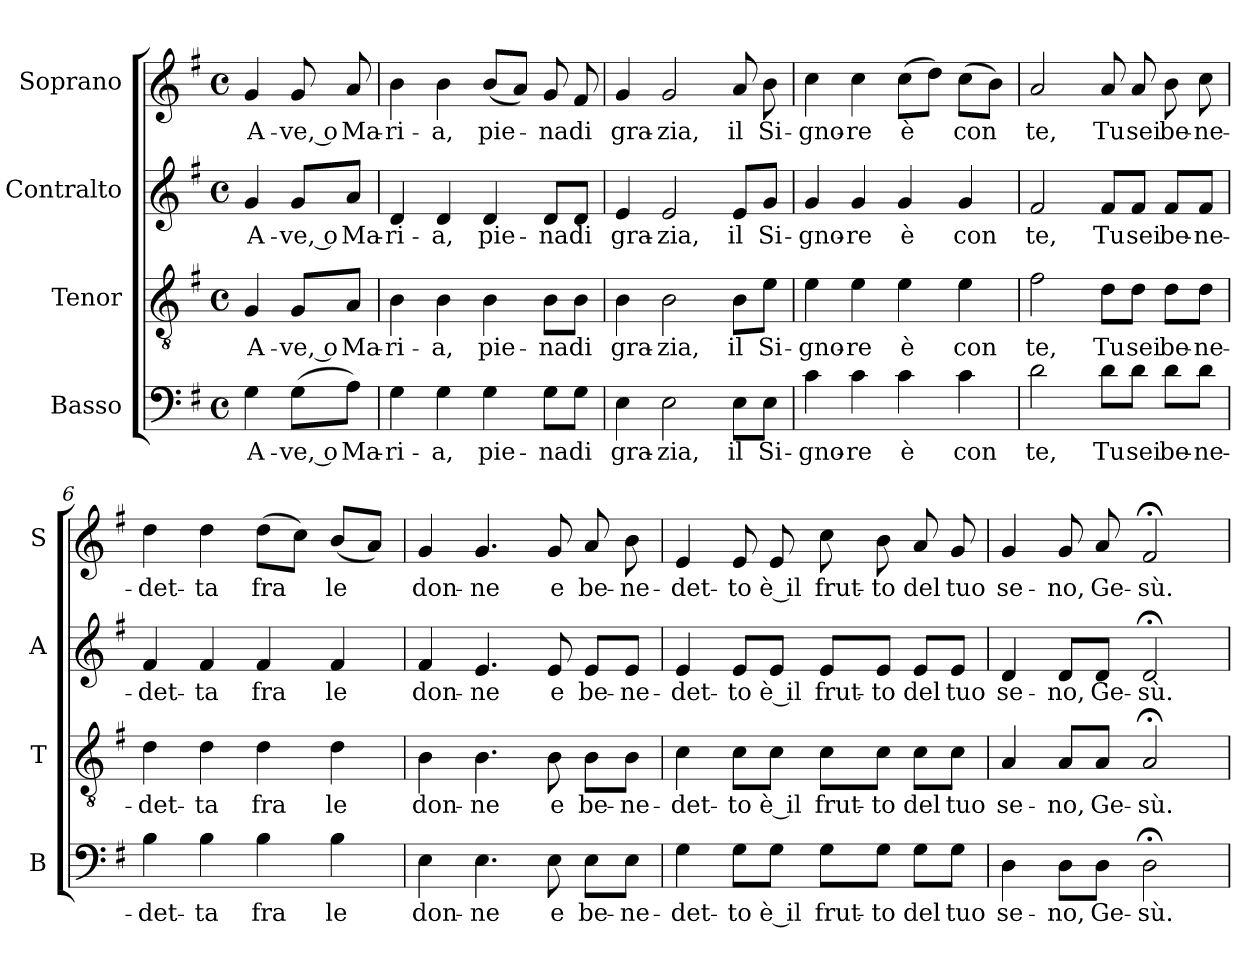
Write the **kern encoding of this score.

**kern	**text	**kern	**text	**kern	**text	**kern	**text
*part4	*part4	*part3	*part3	*part2	*part2	*part1	*part1
*staff4	*staff4	*staff3	*staff3	*staff2	*staff2	*staff1	*staff1
*I"Basso	*	*I"Tenor	*	*I"Contralto	*	*I"Soprano	*
*I'B	*	*I'T	*	*I'A	*	*I'S	*
!!LO:PB:g=z
*stria5	*	*stria5	*	*stria5	*	*stria5	*
*clefF4	*	*clefGv2	*	*clefG2	*	*clefG2	*
*k[f#]	*	*k[f#]	*	*k[f#]	*	*k[f#]	*
*G:	*	*G:	*	*G:	*	*G:	*
*M4/4	*	*M4/4	*	*M4/4	*	*M4/4	*
*met(c)	*	*met(c)	*	*met(c)	*	*met(c)	*
=1	=1	=1	=1	=1	=1	=1	=1
!	!LO:LY:b:cj	!	!LO:LY:b:cj	!	!LO:LY:b:cj	!	!LO:LY:b:cj
4G\	A-	4G/	A-	4g/	A-	4g/	A-
!	!LO:LY:b:rj	!	!LO:LY:b:rj	!	!LO:LY:b:rj	!	!LO:LY:b:rj
(<8G\L	-ve, o	8G/L	-ve, o	8g/L	-ve, o	8g/	-ve, o
!	!LO:LY:b:cj	!	!LO:LY:b:cj	!	!LO:LY:b:cj	!	!LO:LY:b:cj
8A\J)	Ma-	8A/J	Ma-	8a/J	Ma-	8a/	Ma-
=2	=2	=2	=2	=2	=2	=2	=2
!	!LO:LY:b:cj	!	!LO:LY:b:cj	!	!LO:LY:b:cj	!	!LO:LY:b:cj
4G\	-ri-	4B\	-ri-	4d/	-ri-	4b\	-ri-
!	!LO:LY:b:cj	!	!LO:LY:b:cj	!	!LO:LY:b:cj	!	!LO:LY:b:cj
4G\	-a,	4B\	-a,	4d/	-a,	4b\	-a,
!	!LO:LY:b:cj	!	!LO:LY:b:cj	!	!LO:LY:b:cj	!	!LO:LY:b:cj
4G\	pie-	4B\	pie-	4d/	pie-	(<8b/L	pie-
.	.	.	.	.	.	8a/J)	.
!	!LO:LY:b:cj	!	!LO:LY:b:cj	!	!LO:LY:b:cj	!	!LO:LY:b:cj
8G\L	-na	8B\L	-na	8d/L	-na	8g/	-na
!	!LO:LY:b:cj	!	!LO:LY:b:cj	!	!LO:LY:b:cj	!	!LO:LY:b:cj
8G\J	di	8B\J	di	8d/J	di	8f#/	di
=3	=3	=3	=3	=3	=3	=3	=3
!	!LO:LY:b:cj	!	!LO:LY:b:cj	!	!LO:LY:b:cj	!	!LO:LY:b:cj
4E\	gra-	4B\	gra-	4e/	gra-	4g/	gra-
!	!LO:LY:b:cj	!	!LO:LY:b:cj	!	!LO:LY:b:cj	!	!LO:LY:b:cj
2E\	-zia,	2B\	-zia,	2e/	-zia,	2g/	-zia,
!	!LO:LY:b:cj	!	!LO:LY:b:cj	!	!LO:LY:b:cj	!	!LO:LY:b:cj
8E\L	il	8B\L	il	8e/L	il	8a/	il
!	!LO:LY:b:cj	!	!LO:LY:b:cj	!	!LO:LY:b:cj	!	!LO:LY:b:cj
8E\J	Si-	8e\J	Si-	8g/J	Si-	8b\	Si-
!!LO:LB:g=z
=4	=4	=4	=4	=4	=4	=4	=4
!	!LO:LY:b:cj	!	!LO:LY:b:cj	!	!LO:LY:b:cj	!	!LO:LY:b:cj
4c\	-gno-	4e\	-gno-	4g/	-gno-	4cc\	-gno-
!	!LO:LY:b:cj	!	!LO:LY:b:cj	!	!LO:LY:b:cj	!	!LO:LY:b:cj
4c\	-re	4e\	-re	4g/	-re	4cc\	-re
!	!LO:LY:b:cj	!	!LO:LY:b:cj	!	!LO:LY:b:cj	!	!LO:LY:b:rj
4c\	è	4e\	è	4g/	è	(>8cc\L	è
.	.	.	.	.	.	8dd\J)	.
!	!LO:LY:b:cj	!	!LO:LY:b:cj	!	!LO:LY:b:cj	!	!LO:LY:b
4c\	con	4e\	con	4g/	con	(>8cc\L	con
.	.	.	.	.	.	8b\J)	.
=5	=5	=5	=5	=5	=5	=5	=5
!	!LO:LY:b:cj	!	!LO:LY:b:cj	!	!LO:LY:b:cj	!	!LO:LY:b:cj
2d\	te,	2f#\	te,	2f#/	te,	2a/	te,
!	!LO:LY:b:cj	!	!LO:LY:b:cj	!	!LO:LY:b:cj	!	!LO:LY:b:cj
8d\L	Tu	8d\L	Tu	8f#/L	Tu	8a/	Tu
!	!LO:LY:b:cj	!	!LO:LY:b:cj	!	!LO:LY:b:cj	!	!LO:LY:b:cj
8d\J	sei	8d\J	sei	8f#/J	sei	8a/	sei
!	!LO:LY:b:cj	!	!LO:LY:b:cj	!	!LO:LY:b:cj	!	!LO:LY:b:cj
8d\L	be-	8d\L	be-	8f#/L	be-	8b\	be-
!	!LO:LY:b:cj	!	!LO:LY:b:cj	!	!LO:LY:b:cj	!	!LO:LY:b:cj
8d\J	-ne-	8d\J	-ne-	8f#/J	-ne-	8cc\	-ne-
=6	=6	=6	=6	=6	=6	=6	=6
!	!LO:LY:b:cj	!	!LO:LY:b:cj	!	!LO:LY:b:cj	!	!LO:LY:b:cj
4B\	-det-	4d\	-det-	4f#/	-det-	4dd\	-det-
!	!LO:LY:b:cj	!	!LO:LY:b:cj	!	!LO:LY:b:cj	!	!LO:LY:b:cj
4B\	-ta	4d\	-ta	4f#/	-ta	4dd\	-ta
!	!LO:LY:b:cj	!	!LO:LY:b:cj	!	!LO:LY:b:cj	!	!LO:LY:b:cj
4B\	fra	4d\	fra	4f#/	fra	(>8dd\L	fra
.	.	.	.	.	.	8cc\J)	.
!	!LO:LY:b:cj	!	!LO:LY:b:cj	!	!LO:LY:b:cj	!	!LO:LY:b:cj
4B\	le	4d\	le	4f#/	le	(<8b/L	le
.	.	.	.	.	.	8a/J)	.
!!LO:LB:g=z
=7	=7	=7	=7	=7	=7	=7	=7
!	!LO:LY:b:cj	!	!LO:LY:b:cj	!	!LO:LY:b:cj	!	!LO:LY:b:cj
4E\	don-	4B\	don-	4f#/	don-	4g/	don-
!	!LO:LY:b:cj	!	!LO:LY:b:cj	!	!LO:LY:b:cj	!	!LO:LY:b:cj
4.E\	-ne	4.B\	-ne	4.e/	-ne	4.g/	-ne
!	!LO:LY:b:cj	!	!LO:LY:b:cj	!	!LO:LY:b:cj	!	!LO:LY:b:cj
8E\	e	8B\	e	8e/	e	8g/	e
!	!LO:LY:b:cj	!	!LO:LY:b:cj	!	!LO:LY:b:cj	!	!LO:LY:b:cj
8E\L	be-	8B\L	be-	8e/L	be-	8a/	be-
!	!LO:LY:b:cj	!	!LO:LY:b:cj	!	!LO:LY:b:cj	!	!LO:LY:b:cj
8E\J	-ne-	8B\J	-ne-	8e/J	-ne-	8b\	-ne-
=8	=8	=8	=8	=8	=8	=8	=8
!	!LO:LY:b:cj	!	!LO:LY:b:cj	!	!LO:LY:b:cj	!	!LO:LY:b:cj
4G\	-det-	4c\	-det-	4e/	-det-	4e/	-det-
!	!LO:LY:b:cj	!	!LO:LY:b:cj	!	!LO:LY:b:cj	!	!LO:LY:b:cj
8G\L	-to	8c\L	-to	8e/L	-to	8e/	-to
!	!LO:LY:b:rj	!	!LO:LY:b:rj	!	!LO:LY:b:rj	!	!LO:LY:b:rj
8G\J	è il	8c\J	è il	8e/J	è il	8e/	è il
!	!LO:LY:b:cj	!	!LO:LY:b:cj	!	!LO:LY:b:cj	!	!LO:LY:b:cj
8G\L	frut-	8c\L	frut-	8e/L	frut-	8cc\	frut-
!	!LO:LY:b:cj	!	!LO:LY:b:cj	!	!LO:LY:b:cj	!	!LO:LY:b:cj
8G\J	-to	8c\J	-to	8e/J	-to	8b\	-to
!	!LO:LY:b:cj	!	!LO:LY:b:cj	!	!LO:LY:b:cj	!	!LO:LY:b:cj
8G\L	del	8c\L	del	8e/L	del	8a/	del
!	!LO:LY:b:cj	!	!LO:LY:b:cj	!	!LO:LY:b:cj	!	!LO:LY:b:cj
8G\J	tuo	8c\J	tuo	8e/J	tuo	8g/	tuo
=9	=9	=9	=9	=9	=9	=9	=9
!	!LO:LY:b:cj	!	!LO:LY:b:cj	!	!LO:LY:b:cj	!	!LO:LY:b:cj
4D\	se-	4A/	se-	4d/	se-	4g/	se-
!	!LO:LY:b:cj	!	!LO:LY:b:cj	!	!LO:LY:b:cj	!	!LO:LY:b:cj
8D\L	-no,	8A/L	-no,	8d/L	-no,	8g/	-no,
!	!LO:LY:b:cj	!	!LO:LY:b:cj	!	!LO:LY:b:cj	!	!LO:LY:b:cj
8D\J	Ge-	8A/J	Ge-	8d/J	Ge-	8a/	Ge-
!	!LO:LY:b:cj	!	!LO:LY:b:cj	!	!LO:LY:b:cj	!	!LO:LY:b:cj
2D;<\	-sù.	2A;</	-sù.	2d;</	-sù.	2f#;</	-sù.
=	=	=	=	=	=	=	=
*-	*-	*-	*-	*-	*-	*-	*-
